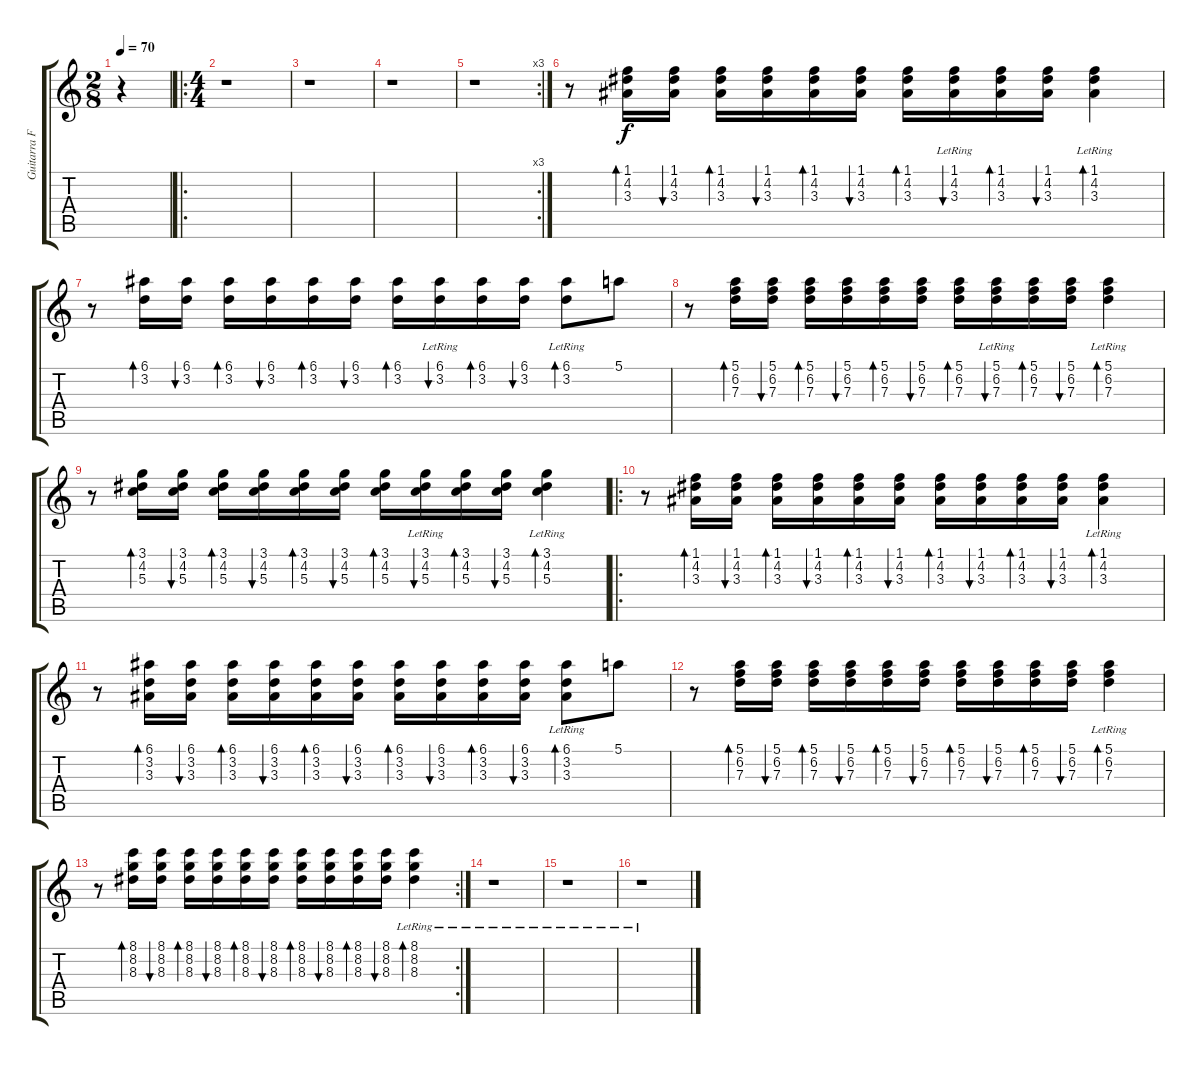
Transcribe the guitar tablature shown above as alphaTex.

\track ("Guitarra Fade in / out" "Guitarra F") {instrument banjo}
\staff {score tabs}
\tuning (E4 B3 G3 D3 A2 E2) {hide}
\displaytranspose 12
\ts (2 8)
\tempo 70
\clef g2
\ks c
r.4{dy f instrument banjo} |
\ro
\ts (4 4)
r.1 |
r.1 |
r.1 |
\rc 3
r.1 |
r.8{volume 3} (1.1 4.2 3.3).16{bd 60} (1.1 4.2 3.3).16{bu 60} (1.1 4.2 3.3).16{bd 60 volume 5} (1.1 4.2 3.3).16{bu 60} (1.1 4.2 3.3).16{bd 60 volume 8} (1.1 4.2 3.3).16{bu 60} (1.1 4.2 3.3).16{bd 60 volume 9} (1.1{lr} 4.2{lr} 3.3{lr}).16{bu 60} (1.1 4.2 3.3).16{bd 60} (1.1 4.2 3.3).16{bu 60 volume 8} (1.1{lr} 4.2{lr} 3.3{lr}).4{bd 60 volume 4} |
r.8{volume 3} (6.1 3.2).16{bd 60} (6.1 3.2).16{bu 60} (6.1 3.2).16{bd 60 volume 5} (6.1 3.2).16{bu 60} (6.1 3.2).16{bd 60 volume 8} (6.1 3.2).16{bu 60} (6.1 3.2).16{bd 60 volume 9} (6.1{lr} 3.2{lr}).16{bu 60} (6.1 3.2).16{bd 60} (6.1 3.2).16{bu 60 volume 8} (6.1{lr} 3.2{lr}).8{bd 60 volume 4} 5.1.8 |
r.8{volume 3} (5.1 6.2 7.3).16{bd 60} (5.1 6.2 7.3).16{bu 60} (5.1 6.2 7.3).16{bd 60 volume 5} (5.1 6.2 7.3).16{bu 60} (5.1 6.2 7.3).16{bd 60 volume 8} (5.1 6.2 7.3).16{bu 60} (5.1 6.2 7.3).16{bd 60 volume 9} (5.1{lr} 6.2{lr} 7.3{lr}).16{bu 60} (5.1 6.2 7.3).16{bd 60} (5.1 6.2 7.3).16{bu 60 volume 8} (5.1{lr} 6.2{lr} 7.3{lr}).4{bd 60 volume 4} |
r.8{volume 3} (3.1 4.2 5.3).16{bd 60} (3.1 4.2 5.3).16{bu 60} (3.1 4.2 5.3).16{bd 60 volume 5} (3.1 4.2 5.3).16{bu 60} (3.1 4.2 5.3).16{bd 60 volume 8} (3.1 4.2 5.3).16{bu 60} (3.1 4.2 5.3).16{bd 60 volume 9} (3.1{lr} 4.2{lr} 5.3{lr}).16{bu 60} (3.1 4.2 5.3).16{bd 60} (3.1 4.2 5.3).16{bu 60 volume 8} (3.1{lr} 4.2{lr} 5.3{lr}).4{bd 60 volume 4} |
\ro
r.8{volume 3} (1.1 4.2 3.3).16{bd 60} (1.1 4.2 3.3).16{bu 60} (1.1 4.2 3.3).16{bd 60 volume 5} (1.1 4.2 3.3).16{bu 60} (1.1 4.2 3.3).16{bd 60 volume 8} (1.1 4.2 3.3).16{bu 60} (1.1 4.2 3.3).16{bd 60 volume 9} (1.1 4.2 3.3).16{bu 60} (1.1 4.2 3.3).16{bd 60} (1.1 4.2 3.3).16{bu 60 volume 8} (1.1{lr} 4.2{lr} 3.3{lr}).4{bd 60 volume 4} |
r.8{volume 3} (6.1 3.2 3.3).16{bd 60} (6.1 3.2 3.3).16{bu 60} (6.1 3.2 3.3).16{bd 60 volume 5} (6.1 3.2 3.3).16{bu 60} (6.1 3.2 3.3).16{bd 60 volume 8} (6.1 3.2 3.3).16{bu 60} (6.1 3.2 3.3).16{bd 60 volume 9} (6.1 3.2 3.3).16{bu 60} (6.1 3.2 3.3).16{bd 60} (6.1 3.2 3.3).16{bu 60 volume 8} (6.1{lr} 3.2{lr} 3.3{lr}).8{bd 60 volume 4} 5.1.8 |
r.8{volume 3} (5.1 6.2 7.3).16{bd 60} (5.1 6.2 7.3).16{bu 60} (5.1 6.2 7.3).16{bd 60 volume 5} (5.1 6.2 7.3).16{bu 60} (5.1 6.2 7.3).16{bd 60 volume 8} (5.1 6.2 7.3).16{bu 60} (5.1 6.2 7.3).16{bd 60 volume 9} (5.1 6.2 7.3).16{bu 60} (5.1 6.2 7.3).16{bd 60} (5.1 6.2 7.3).16{bu 60 volume 8} (5.1{lr} 6.2{lr} 7.3{lr}).4{bd 60 volume 4} |
\rc 2
r.8{volume 3} (8.1 8.2 8.3).16{bd 60} (8.1 8.2 8.3).16{bu 60} (8.1 8.2 8.3).16{bd 60 volume 5} (8.1 8.2 8.3).16{bu 60} (8.1 8.2 8.3).16{bd 60 volume 8} (8.1 8.2 8.3).16{bu 60} (8.1 8.2 8.3).16{bd 60 volume 9} (8.1 8.2 8.3).16{bu 60} (8.1 8.2 8.3).16{bd 60} (8.1 8.2 8.3).16{bu 60 volume 8} (8.1{lr} 8.2{lr} 8.3{lr}).4{bd 60 volume 4} |
r.1 |
r.1 |
r.1
